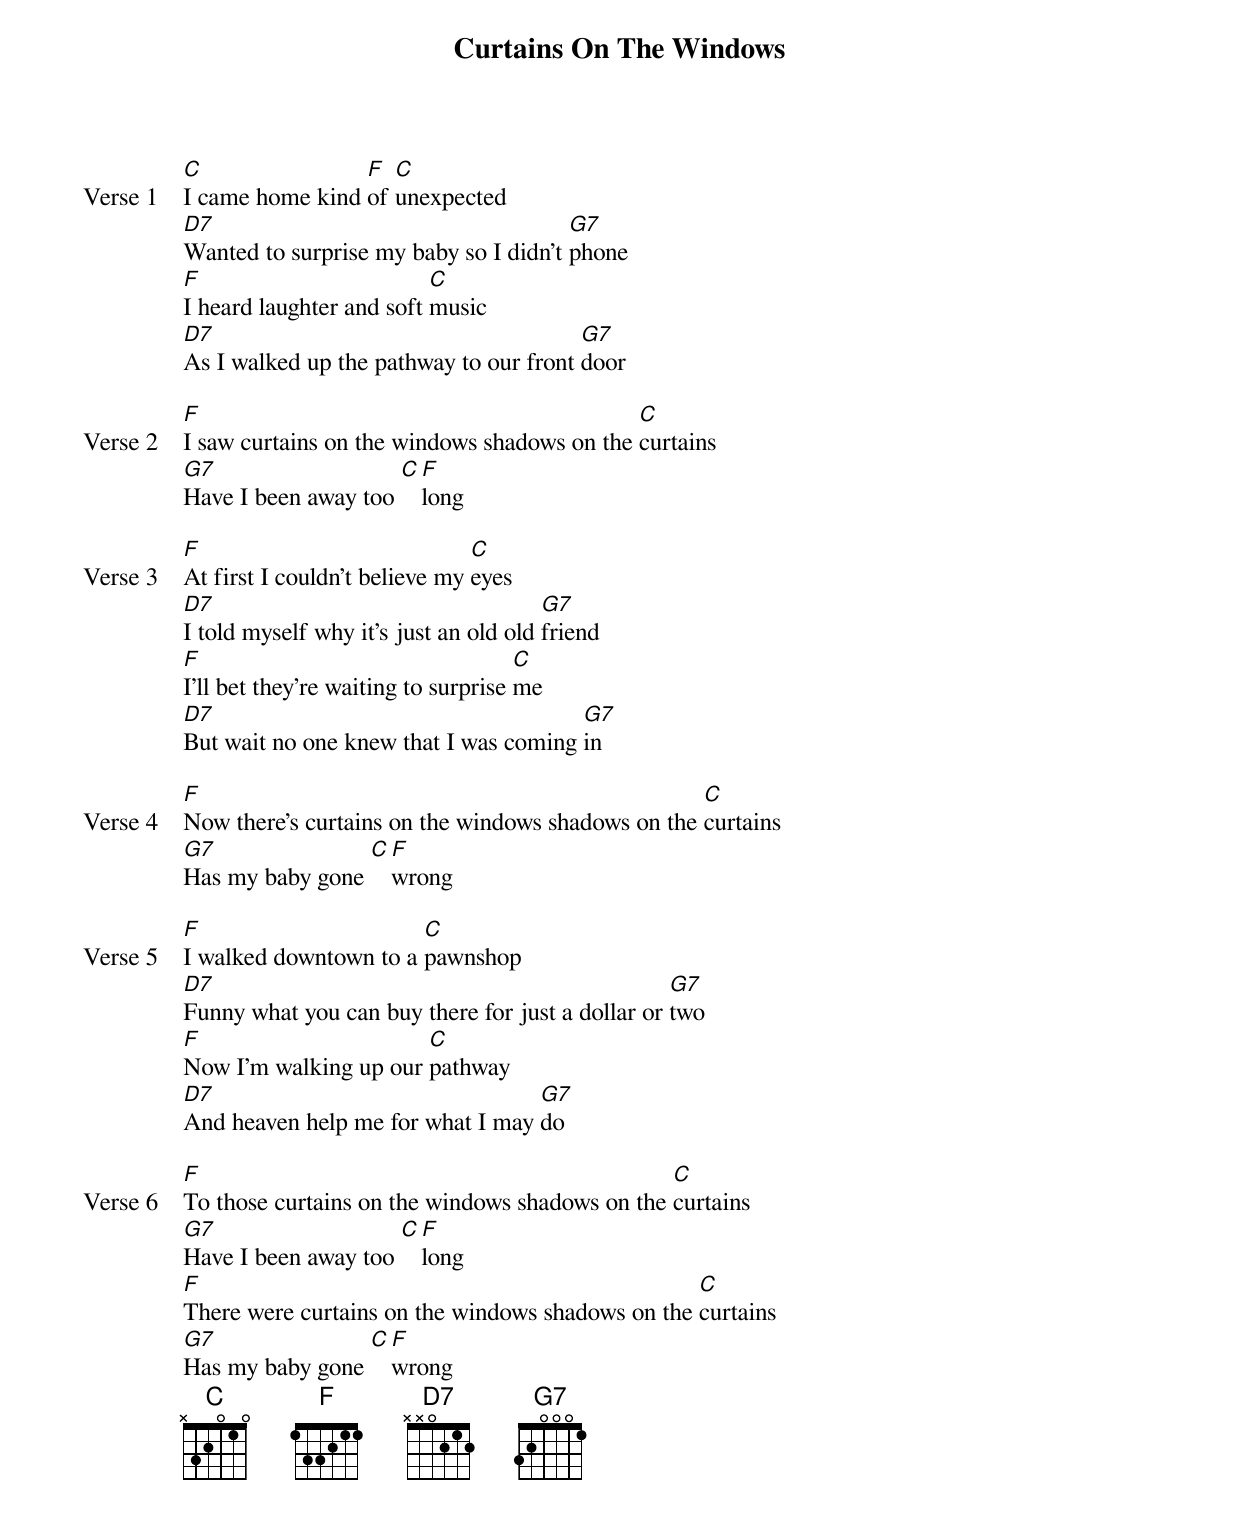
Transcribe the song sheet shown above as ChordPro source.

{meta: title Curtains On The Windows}
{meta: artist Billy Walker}
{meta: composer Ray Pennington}
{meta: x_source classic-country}
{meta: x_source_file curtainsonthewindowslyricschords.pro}
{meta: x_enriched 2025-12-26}

{start_of_verse: Verse 1}
[C]I came home kind [F]of [C]unexpected
[D7]Wanted to surprise my baby so I didn't [G7]phone
[F]I heard laughter and soft [C]music
[D7]As I walked up the pathway to our front [G7]door
{end_of_verse}

{start_of_verse: Verse 2}
[F]I saw curtains on the windows shadows on the [C]curtains
[G7]Have I been away too [C][F]long
{end_of_verse}

{start_of_verse: Verse 3}
[F]At first I couldn't believe my [C]eyes
[D7]I told myself why it's just an old old [G7]friend
[F]I'll bet they're waiting to surprise [C]me
[D7]But wait no one knew that I was coming [G7]in
{end_of_verse}

{start_of_verse: Verse 4}
[F]Now there's curtains on the windows shadows on the [C]curtains
[G7]Has my baby gone [C][F]wrong
{end_of_verse}

{start_of_verse: Verse 5}
[F]I walked downtown to a [C]pawnshop
[D7]Funny what you can buy there for just a dollar or [G7]two
[F]Now I'm walking up our [C]pathway
[D7]And heaven help me for what I may [G7]do
{end_of_verse}

{start_of_verse: Verse 6}
[F]To those curtains on the windows shadows on the [C]curtains
[G7]Have I been away too [C][F]long
[F]There were curtains on the windows shadows on the [C]curtains
[G7]Has my baby gone [C][F]wrong
{end_of_verse}
